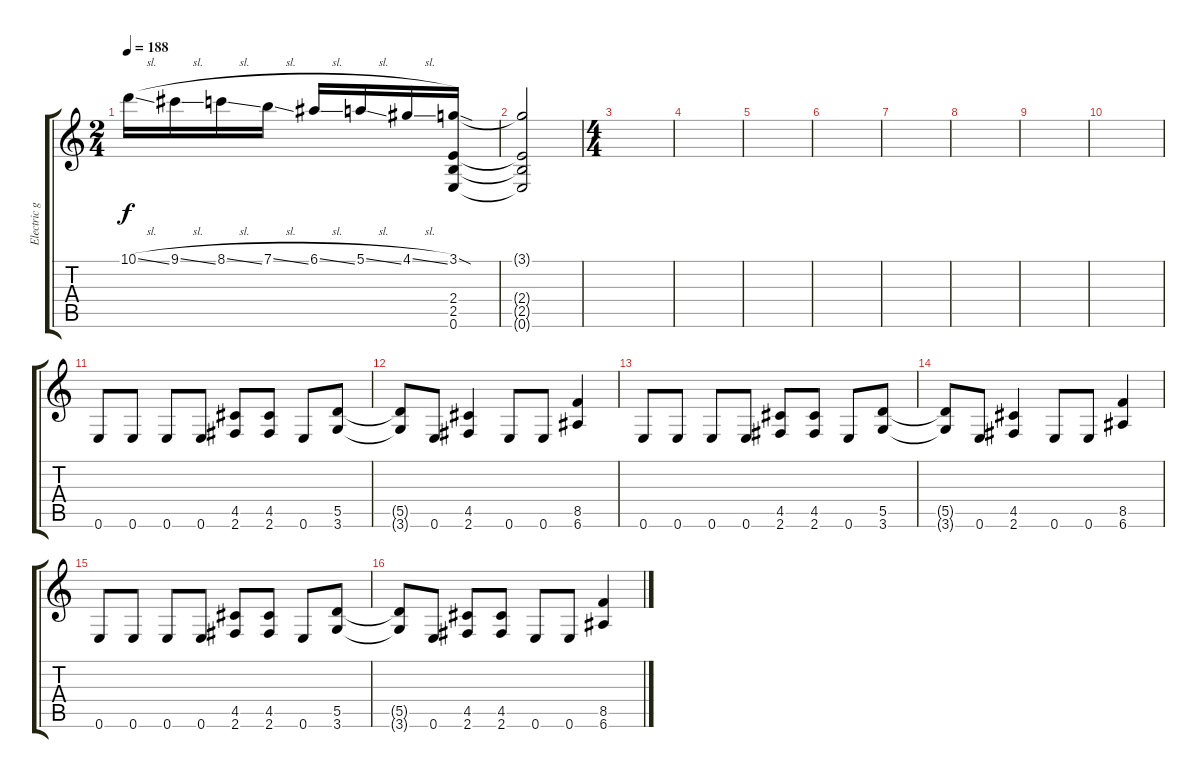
\track ("Electric guitar 2 (Euronymous)" "Electric g") {instrument distortionguitar}
\staff {score tabs}
\tuning (E4 B3 G3 D3 A2 E2) {hide}
\ts (2 4)
\tempo 188
\clef g2
\ks c
10.1{sl}.16{dy f} 9.1{sl}.16 8.1{sl}.16 7.1{sl}.16 6.1{sl}.16 5.1{sl}.16 4.1{sl}.16 (3.1{sod} 2.4{t} 2.5{t} 0.6{t}).16 |
(3.1{t} 2.4{t} 2.5{t} 0.6{t}).2 |
\ts (4 4)
|
|
|
|
|
|
|
|
0.6.8 0.6.8 0.6.8 0.6.8 (4.5 2.6).8 (4.5 2.6).8 0.6.8 (5.5 3.6).8 |
(5.5{t} 3.6{t}).8 0.6.8 (4.5 2.6).4 0.6.8 0.6.8 (8.5 6.6).4 |
0.6.8 0.6.8 0.6.8 0.6.8 (4.5 2.6).8 (4.5 2.6).8 0.6.8 (5.5 3.6).8 |
(5.5{t} 3.6{t}).8 0.6.8 (4.5 2.6).4 0.6.8 0.6.8 (8.5 6.6).4 |
0.6.8 0.6.8 0.6.8 0.6.8 (4.5 2.6).8 (4.5 2.6).8 0.6.8 (5.5 3.6).8 |
(5.5{t} 3.6{t}).8 0.6.8 (4.5 2.6).8 (4.5 2.6).8 0.6.8 0.6.8 (8.5 6.6).4
